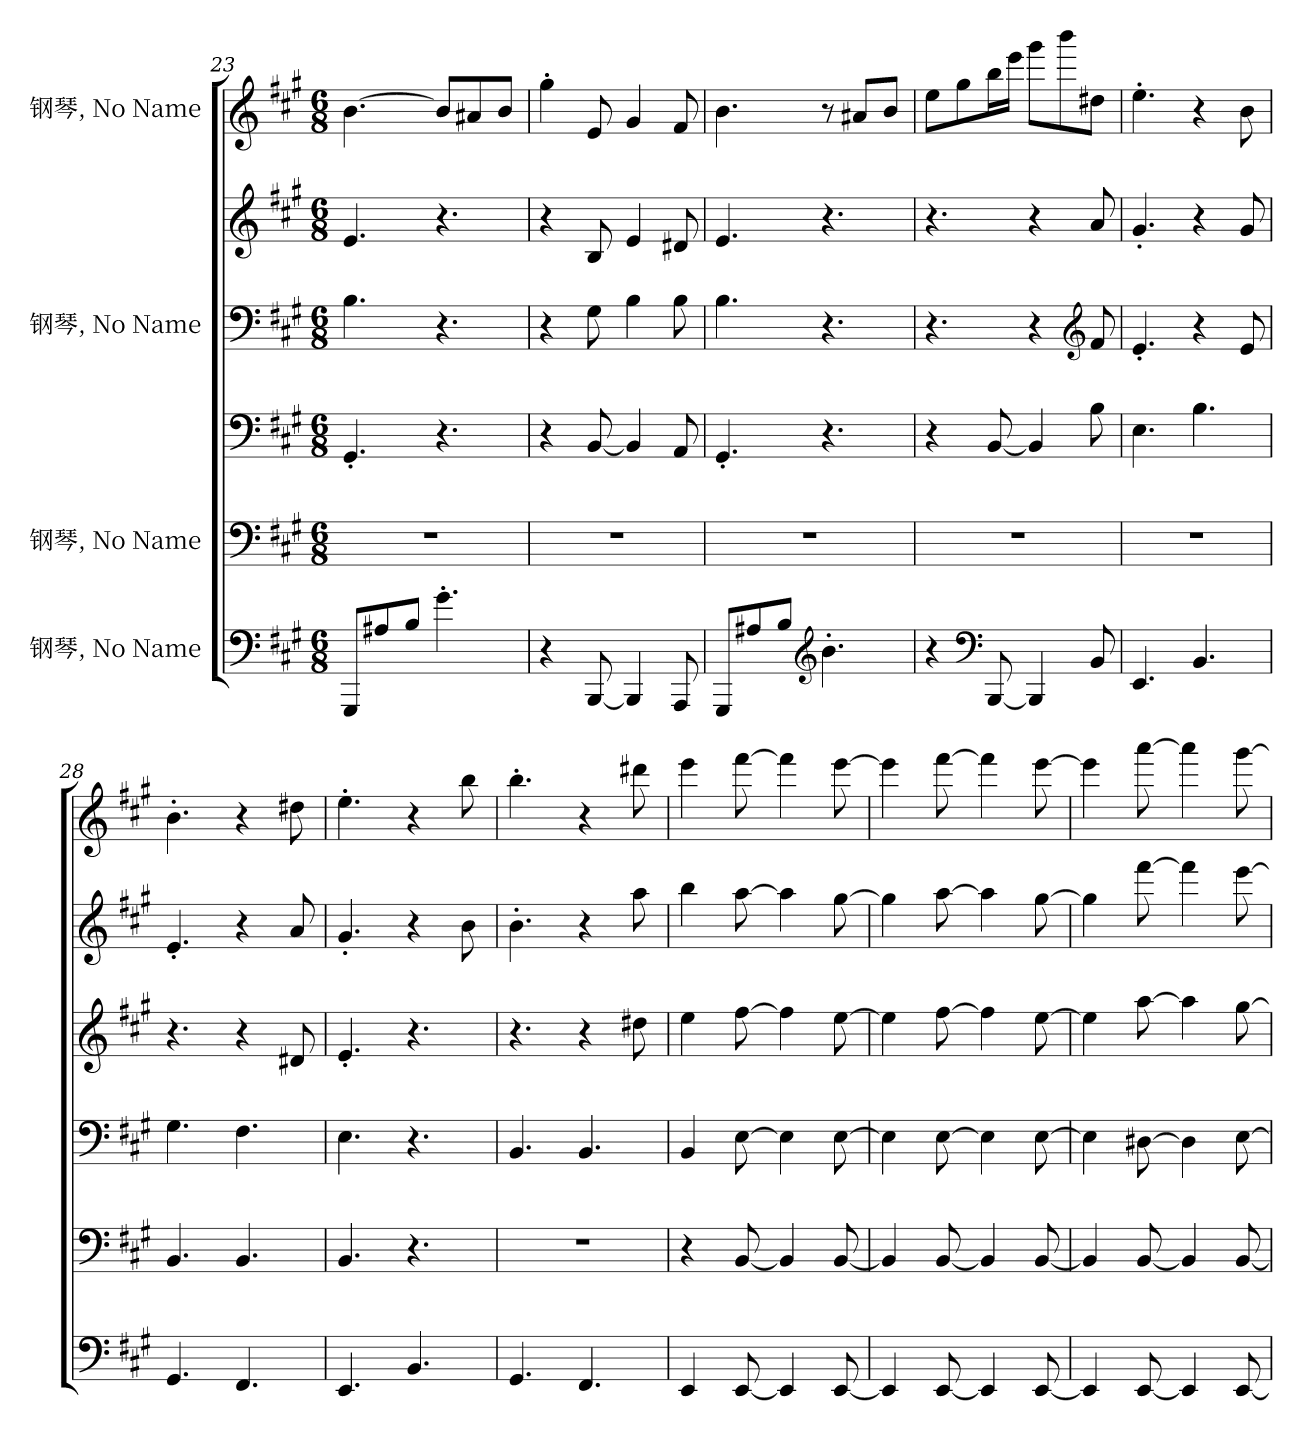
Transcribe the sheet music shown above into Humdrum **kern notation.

**kern	**kern	**kern	**kern	**kern	**kern
*part4	*part3	*part3	*part2	*part2	*part1
*staff6	*staff5	*staff4	*staff3	*staff2	*staff1
*I"钢琴, No Name	*I"钢琴, No Name	*	*I"钢琴, No Name	*	*I"钢琴, No Name
*clefF4	*clefF4	*clefF4	*clefF4	*clefG2	*clefG2
*k[f#c#g#]	*k[f#c#g#]	*k[f#c#g#]	*k[f#c#g#]	*k[f#c#g#]	*k[f#c#g#]
*M6/8	*M6/8	*M6/8	*M6/8	*M6/8	*M6/8
*MM98	*MM98	*MM98	*MM98	*MM98	*MM98
=23	=23	=23	=23	=23	=23
8GGG#/L	2.r	4.GG#'/	4.B\	4.e/	[4.b\
8A#X/	.	.	.	.	.
8B/J	.	.	.	.	.
4.g#'\	.	4.r	4.r	4.r	8b/L]
.	.	.	.	.	8a#X/
.	.	.	.	.	8b/J
=24	=24	=24	=24	=24	=24
*	*	*	*	*	*MM94
4r	2.r	4r	4r	4r	4gg#'\
*	*	*	*	*	*MM96
[8BBB/	.	[8BB/	8G#\	8B/	8e/
4BBB/]	.	4BB/]	4B\	4e/	4g#/
8AAA/	.	8AA/	8B\	8d#X/	8f#/
!!LO:LB:g=z
=25	=25	=25	=25	=25	=25
*	*	*	*	*	*MM98
8GGG#/L	2.r	4.GG#'/	4.B\	4.e/	4.b\
8A#X/	.	.	.	.	.
8B/J	.	.	.	.	.
*clefG2	*	*	*	*	*
4.b'\	.	4.r	4.r	4.r	8r
.	.	.	.	.	8a#X/L
.	.	.	.	.	8b/J
=26	=26	=26	=26	=26	=26
4r	2.r	4r	4.r	4.r	8ee\L
.	.	.	.	.	8gg#\
*clefF4	*	*	*	*	*
[8BBB/	.	[8BB/	.	.	16bb\L
.	.	.	.	.	16eee\JJ
4BBB/]	.	4BB/]	4r	4r	8ggg#\L
.	.	.	.	.	8bbb\
*	*	*	*clefG2	*	*
8BB/	.	8B\	8f#/	8a/	8dd#X\J
=27	=27	=27	=27	=27	=27
*	*	*	*	*	*MM94
4.EE/	2.r	4.E\	4.e'/	4.g#'/	4.ee'\
*	*	*	*	*	*MM96
4.BB/	.	4.B\	4r	4r	4r
.	.	.	8e/	8g#/	8b\
=28	=28	=28	=28	=28	=28
4.GG#/	4.BB/	4.G#\	4.r	4.e'/	4.b'\
4.FF#/	4.BB/	4.F#\	4r	4r	4r
.	.	.	8d#X/	8a/	8dd#X\
=29	=29	=29	=29	=29	=29
4.EE/	4.BB/	4.E\	4.e'/	4.g#'/	4.ee'\
*	*	*	*	*	*MM96
4.BB/	4.r	4.r	4.r	4r	4r
.	.	.	.	8b\	8bb\
=30	=30	=30	=30	=30	=30
4.GG#/	2.r	4.BB/	4.r	4.b'\	4.bb'\
4.FF#/	.	4.BB/	4r	4r	4r
.	.	.	8dd#X\	8aa\	8ddd#X\
!!LO:PB:g=z
=31	=31	=31	=31	=31	=31
*	*	*	*	*	*MM92
4EE/	4r	4BB/	4ee\	4bb\	4eee\
[8EE/	[8BB/	[8E\	[8ff#\	[8aa\	[8fff#\
4EE/]	4BB/]	4E\]	4ff#\]	4aa\]	4fff#\]
[8EE/	[8BB/	[8E\	[8ee\	[8gg#\	[8eee\
=32	=32	=32	=32	=32	=32
4EE/]	4BB/]	4E\]	4ee\]	4gg#\]	4eee\]
*	*	*	*	*	*MM92
[8EE/	[8BB/	[8E\	[8ff#\	[8aa\	[8fff#\
4EE/]	4BB/]	4E\]	4ff#\]	4aa\]	4fff#\]
[8EE/	[8BB/	[8E\	[8ee\	[8gg#\	[8eee\
=33	=33	=33	=33	=33	=33
4EE/]	4BB/]	4E\]	4ee\]	4gg#\]	4eee\]
*	*	*	*	*	*MM92
[8EE/	[8BB/	[8D#X\	[8aa\	[8fff#\	[8aaa\
4EE/]	4BB/]	4D#\]	4aa\]	4fff#\]	4aaa\]
[8EE/	[8BB/	[8E\	[8gg#\	[8eee\	[8ggg#\
=	=	=	=	=	=
*-	*-	*-	*-	*-	*-
